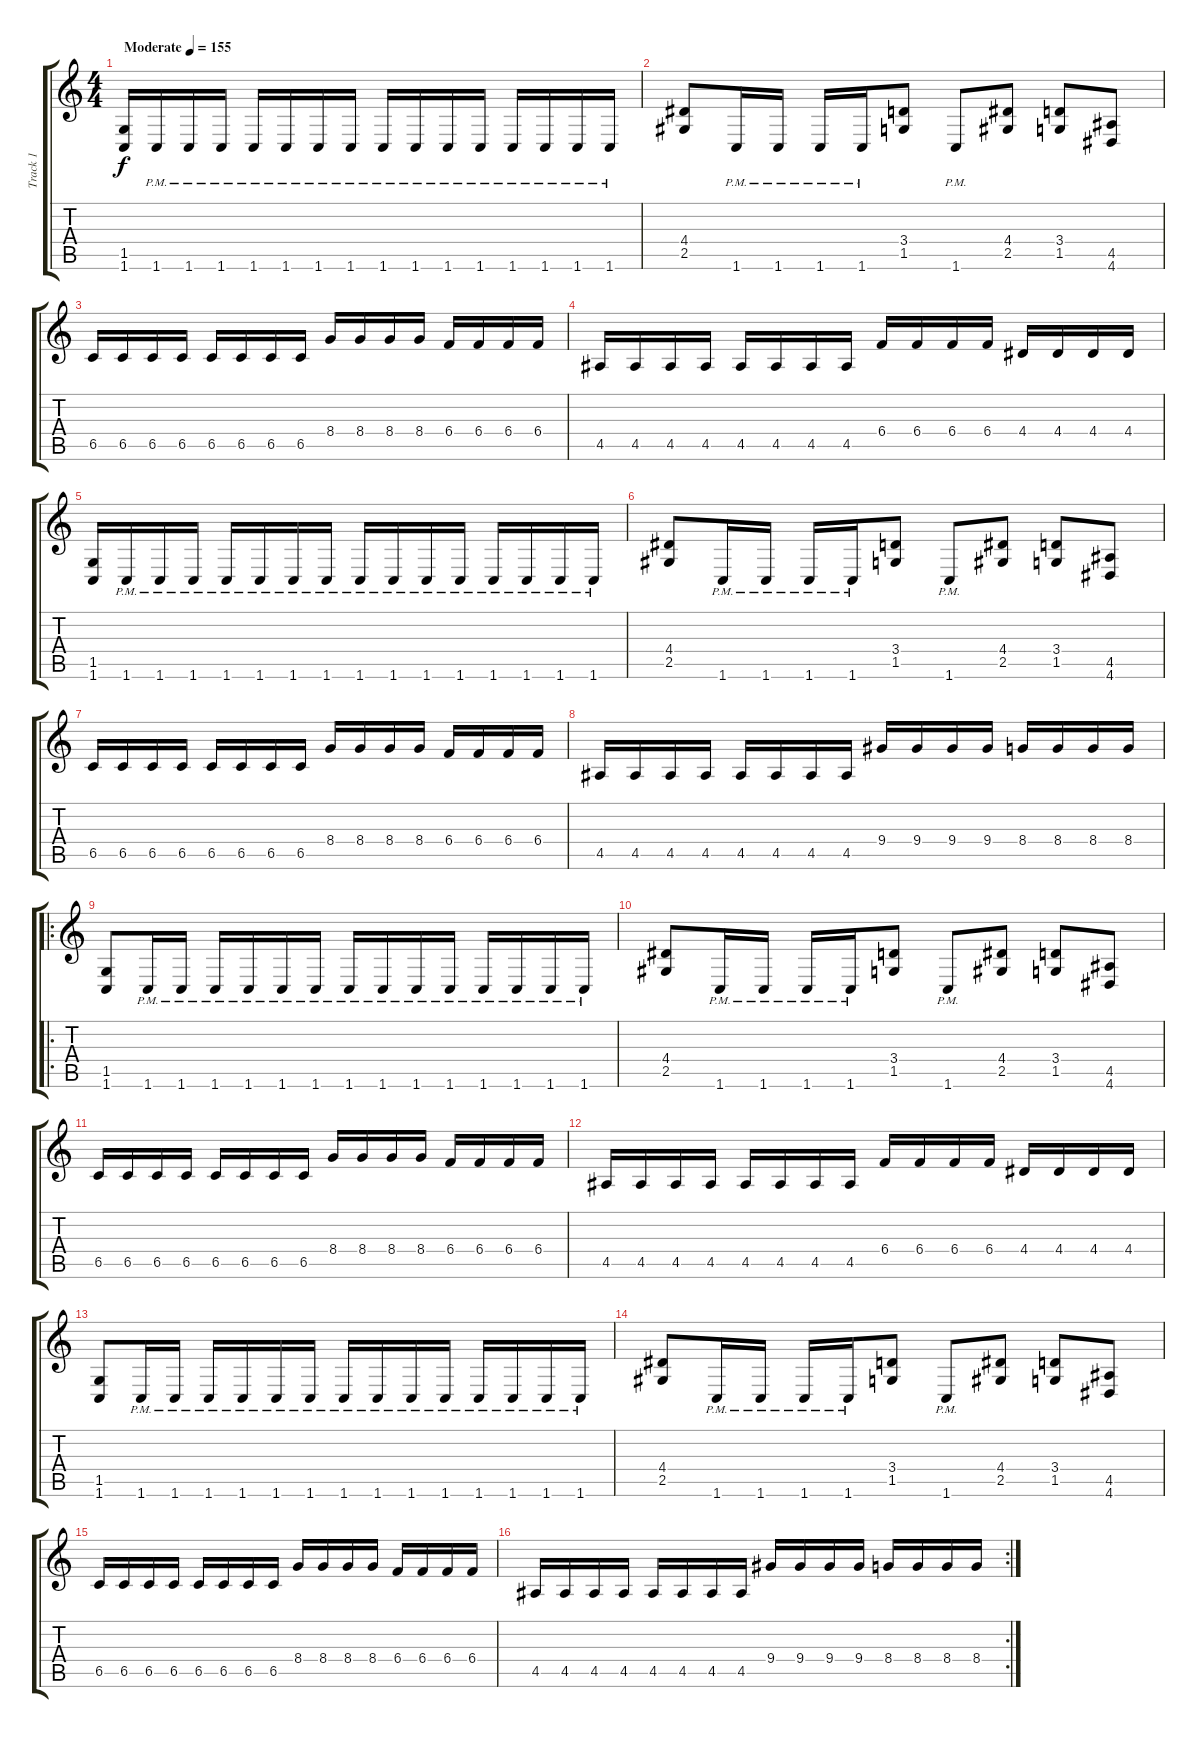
\track ("Track 1" "Track 1") {instrument distortionguitar}
\staff {score tabs}
\tuning (Db4 Ab3 E3 B2 Gb2 B1) {hide}
\ts (4 4)
\tempo (155 "Moderate")
\clef g2
\ks c
(1.5 1.6).16{dy f instrument distortionguitar} 1.6{pm}.16 1.6{pm}.16 1.6{pm}.16 1.6{pm}.16 1.6{pm}.16 1.6{pm}.16 1.6{pm}.16 1.6{pm}.16 1.6{pm}.16 1.6{pm}.16 1.6{pm}.16 1.6{pm}.16 1.6{pm}.16 1.6{pm}.16 1.6{pm}.16 |
(4.4 2.5).8 1.6{pm}.16 1.6{pm}.16 1.6{pm}.16 1.6{pm}.16 (3.4 1.5).8 1.6{pm}.8 (4.4 2.5).8 (3.4 1.5).8 (4.5 4.6).8 |
6.5.16 6.5.16 6.5.16 6.5.16 6.5.16 6.5.16 6.5.16 6.5.16 8.4.16 8.4.16 8.4.16 8.4.16 6.4.16 6.4.16 6.4.16 6.4.16 |
4.5.16 4.5.16 4.5.16 4.5.16 4.5.16 4.5.16 4.5.16 4.5.16 6.4.16 6.4.16 6.4.16 6.4.16 4.4.16 4.4.16 4.4.16 4.4.16 |
(1.5 1.6).16 1.6{pm}.16 1.6{pm}.16 1.6{pm}.16 1.6{pm}.16 1.6{pm}.16 1.6{pm}.16 1.6{pm}.16 1.6{pm}.16 1.6{pm}.16 1.6{pm}.16 1.6{pm}.16 1.6{pm}.16 1.6{pm}.16 1.6{pm}.16 1.6{pm}.16 |
(4.4 2.5).8 1.6{pm}.16 1.6{pm}.16 1.6{pm}.16 1.6{pm}.16 (3.4 1.5).8 1.6{pm}.8 (4.4 2.5).8 (3.4 1.5).8 (4.5 4.6).8 |
6.5.16 6.5.16 6.5.16 6.5.16 6.5.16 6.5.16 6.5.16 6.5.16 8.4.16 8.4.16 8.4.16 8.4.16 6.4.16 6.4.16 6.4.16 6.4.16 |
4.5.16 4.5.16 4.5.16 4.5.16 4.5.16 4.5.16 4.5.16 4.5.16 9.4.16 9.4.16 9.4.16 9.4.16 8.4.16 8.4.16 8.4.16 8.4.16 |
\ro
(1.5 1.6).8 1.6{pm}.16 1.6{pm}.16 1.6{pm}.16 1.6{pm}.16 1.6{pm}.16 1.6{pm}.16 1.6{pm}.16 1.6{pm}.16 1.6{pm}.16 1.6{pm}.16 1.6{pm}.16 1.6{pm}.16 1.6{pm}.16 1.6{pm}.16 |
(4.4 2.5).8 1.6{pm}.16 1.6{pm}.16 1.6{pm}.16 1.6{pm}.16 (3.4 1.5).8 1.6{pm}.8 (4.4 2.5).8 (3.4 1.5).8 (4.5 4.6).8 |
6.5.16 6.5.16 6.5.16 6.5.16 6.5.16 6.5.16 6.5.16 6.5.16 8.4.16 8.4.16 8.4.16 8.4.16 6.4.16 6.4.16 6.4.16 6.4.16 |
4.5.16 4.5.16 4.5.16 4.5.16 4.5.16 4.5.16 4.5.16 4.5.16 6.4.16 6.4.16 6.4.16 6.4.16 4.4.16 4.4.16 4.4.16 4.4.16 |
(1.5 1.6).8 1.6{pm}.16 1.6{pm}.16 1.6{pm}.16 1.6{pm}.16 1.6{pm}.16 1.6{pm}.16 1.6{pm}.16 1.6{pm}.16 1.6{pm}.16 1.6{pm}.16 1.6{pm}.16 1.6{pm}.16 1.6{pm}.16 1.6{pm}.16 |
(4.4 2.5).8 1.6{pm}.16 1.6{pm}.16 1.6{pm}.16 1.6{pm}.16 (3.4 1.5).8 1.6{pm}.8 (4.4 2.5).8 (3.4 1.5).8 (4.5 4.6).8 |
6.5.16 6.5.16 6.5.16 6.5.16 6.5.16 6.5.16 6.5.16 6.5.16 8.4.16 8.4.16 8.4.16 8.4.16 6.4.16 6.4.16 6.4.16 6.4.16 |
\rc 2
4.5.16 4.5.16 4.5.16 4.5.16 4.5.16 4.5.16 4.5.16 4.5.16 9.4.16 9.4.16 9.4.16 9.4.16 8.4.16 8.4.16 8.4.16 8.4.16
